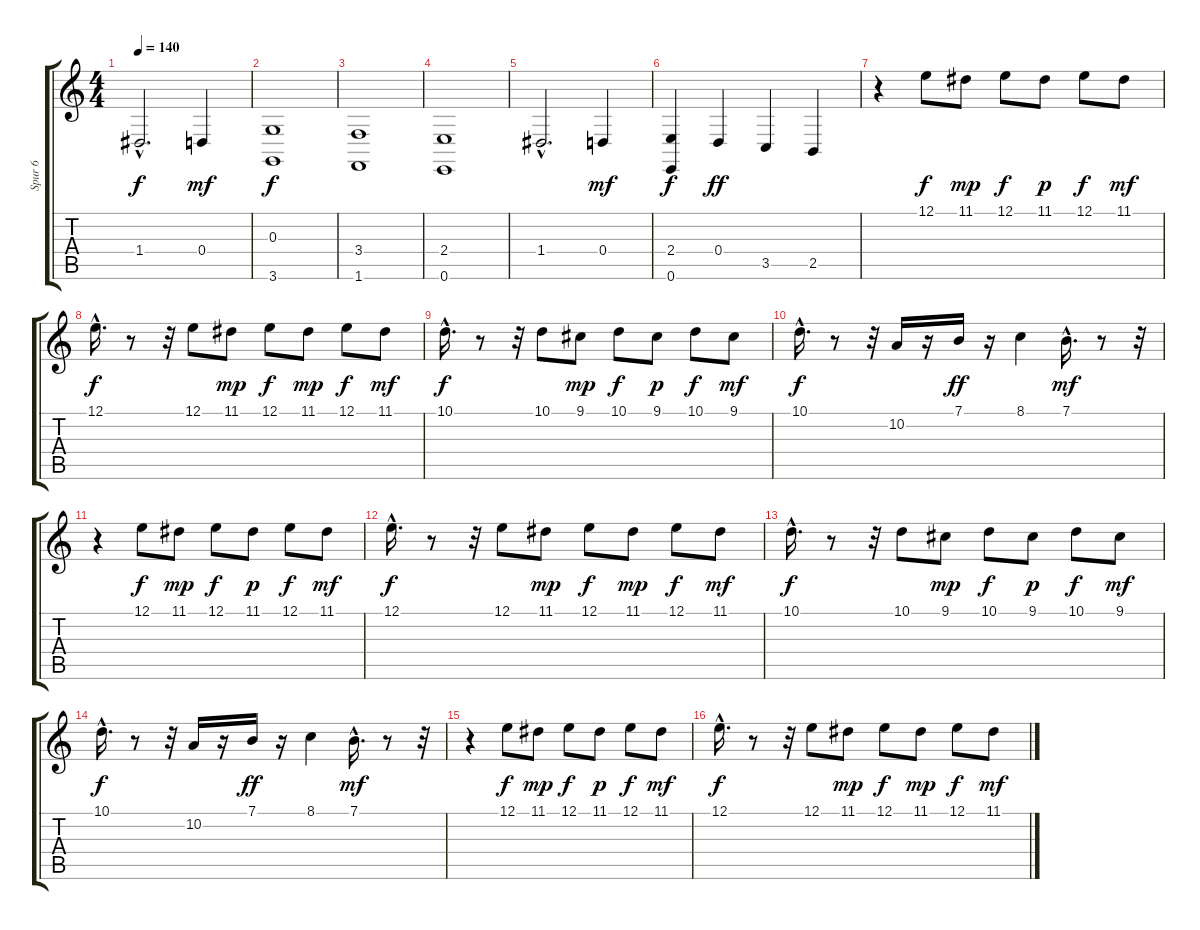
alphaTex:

\track ("Spur 6" "Spur 6") {instrument stringensemble1}
\staff {score tabs}
\tuning (E4 B3 G3 D3 A2 E2) {hide}
\ts (4 4)
\tempo 140
\clef g2
\ks c
1.4{hac}.2{d dy f} 0.4.4{dy mf} |
(0.3 3.6).1{dy f} |
(3.4 1.6).1 |
(2.4 0.6).1 |
1.4{hac}.2{d} 0.4.4{dy mf} |
(2.4 0.6).4{dy f} 0.4.4{dy ff} 3.5.4 2.5.4 |
r.4 12.1.8{dy f} 11.1.8{dy mp} 12.1.8{dy f} 11.1.8{dy p} 12.1.8{dy f} 11.1.8{dy mf} |
12.1{hac}.16{d dy f} r.8 r.32 12.1.8 11.1.8{dy mp} 12.1.8{dy f} 11.1.8{dy mp} 12.1.8{dy f} 11.1.8{dy mf} |
10.1{hac}.16{d dy f} r.8 r.32 10.1.8 9.1.8{dy mp} 10.1.8{dy f} 9.1.8{dy p} 10.1.8{dy f} 9.1.8{dy mf} |
10.1{hac}.16{d dy f} r.8 r.32 10.2.16 r.16 7.1.16{dy ff} r.16 8.1.4 7.1{hac}.16{d dy mf} r.8 r.32 |
r.4 12.1.8{dy f} 11.1.8{dy mp} 12.1.8{dy f} 11.1.8{dy p} 12.1.8{dy f} 11.1.8{dy mf} |
12.1{hac}.16{d dy f} r.8 r.32 12.1.8 11.1.8{dy mp} 12.1.8{dy f} 11.1.8{dy mp} 12.1.8{dy f} 11.1.8{dy mf} |
10.1{hac}.16{d dy f} r.8 r.32 10.1.8 9.1.8{dy mp} 10.1.8{dy f} 9.1.8{dy p} 10.1.8{dy f} 9.1.8{dy mf} |
10.1{hac}.16{d dy f} r.8 r.32 10.2.16 r.16 7.1.16{dy ff} r.16 8.1.4 7.1{hac}.16{d dy mf} r.8 r.32 |
r.4 12.1.8{dy f} 11.1.8{dy mp} 12.1.8{dy f} 11.1.8{dy p} 12.1.8{dy f} 11.1.8{dy mf} |
12.1{hac}.16{d dy f} r.8 r.32 12.1.8 11.1.8{dy mp} 12.1.8{dy f} 11.1.8{dy mp} 12.1.8{dy f} 11.1.8{dy mf}
